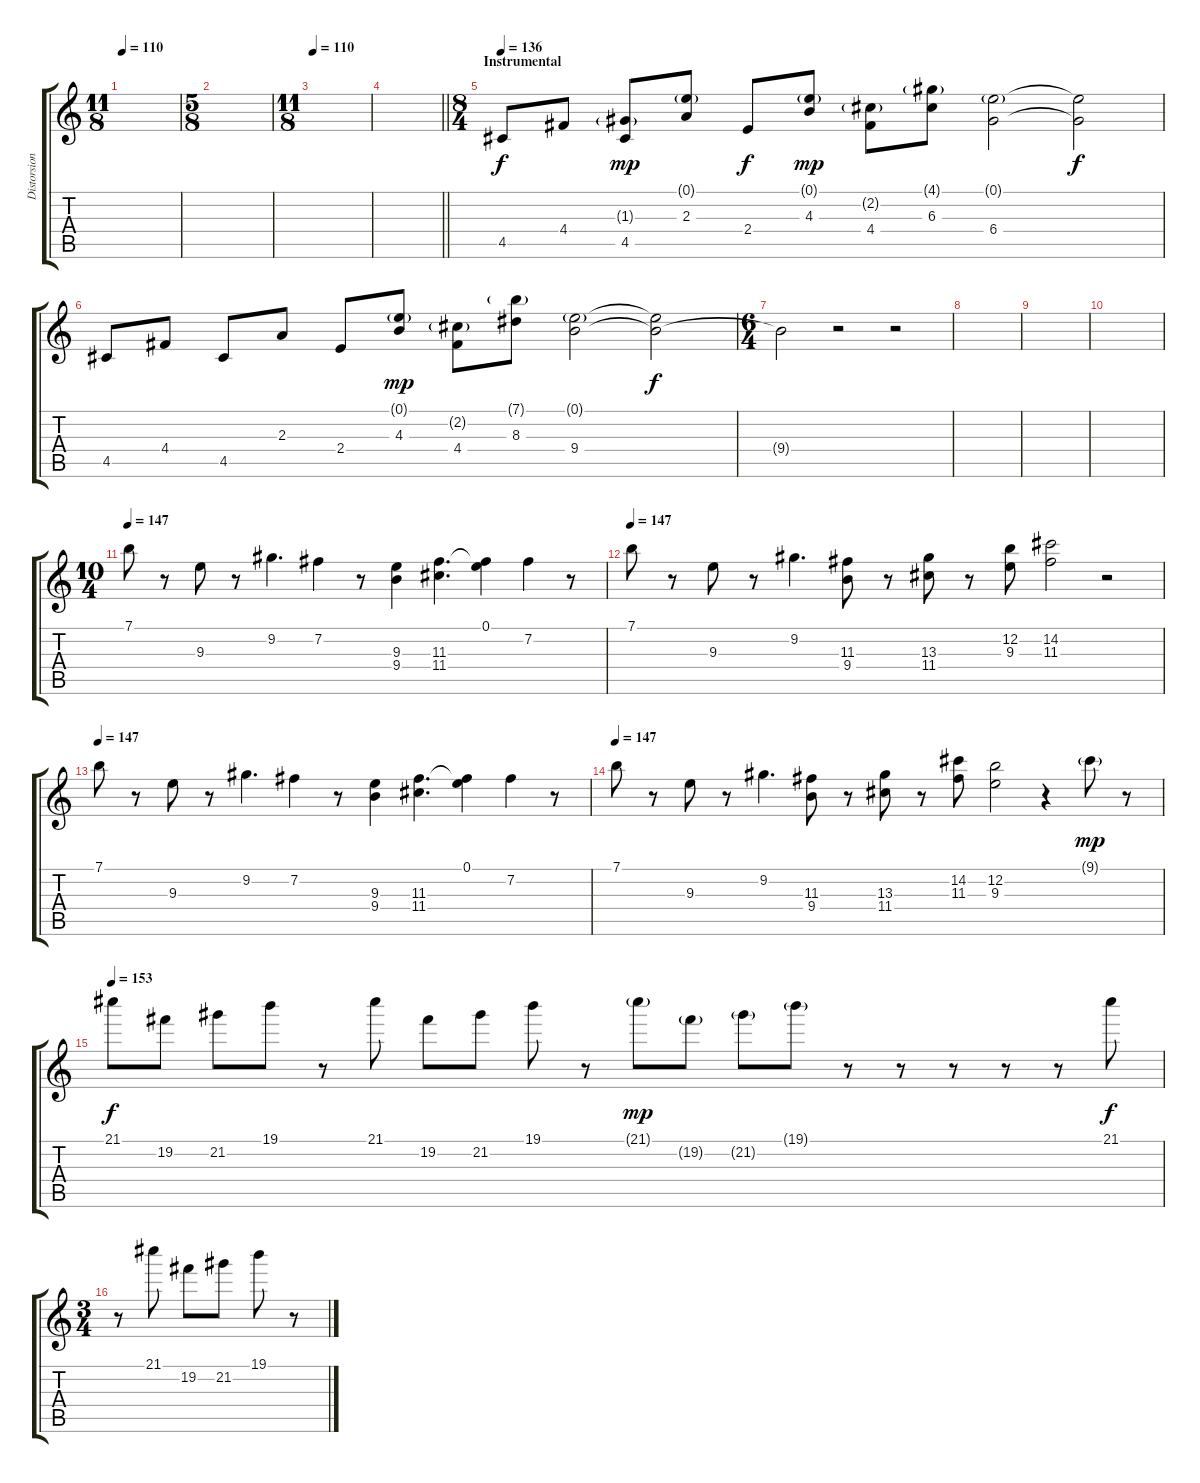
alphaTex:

\track ("Distorsion Guitar" "Distorsion") {instrument overdrivenguitar}
\staff {score tabs}
\tuning (E4 B3 G3 D3 A2 E2) {hide}
\ts (11 8)
\tempo 110
\clef g2
\ks c
|
\ts (5 8)
|
\ts (11 8)
\tempo 110
|
\barLineRight lightlight
|
\ts (8 4)
\section ("" "Instrumental")
\tempo 136
4.5.8 4.4.8 (1.3{g} 4.5).8{dy mp} (0.1{g} 2.3).8 2.4.8{dy f} (0.1{g} 4.3).8{dy mp} (2.2{g} 4.4).8 (4.1{g} 6.3).8 (0.1{g} 6.4).2 (0.1{t} 6.4{t}).2{dy f} |
4.5.8 4.4.8 4.5.8 2.3.8 2.4.8 (0.1{g} 4.3).8{dy mp} (2.2{g} 4.4).8 (7.1{g} 8.3).8 (0.1{g} 9.4).2 (0.1{t} 9.4{t}).2{dy f} |
\ts (6 4)
9.4{t}.2 r.2 r.2 |
|
|
|
\ts (10 4)
\tempo 147
7.1.8 r.8 9.3.8 r.8 9.2.4{d} 7.2.4 r.8 (9.3 9.4).4 (11.3 11.4).4{d} (0.1 11.3{t}).4 7.2.4 r.8 |
\tempo 147
7.1.8 r.8 9.3.8 r.8 9.2.4{d} (11.3 9.4).8 r.8 (13.3 11.4).8 r.8 (12.2 9.3).8 (14.2 11.3).2 r.2 |
\tempo 147
7.1.8 r.8 9.3.8 r.8 9.2.4{d} 7.2.4 r.8 (9.3 9.4).4 (11.3 11.4).4{d} (0.1 11.3{t}).4 7.2.4 r.8 |
\tempo 147
7.1.8 r.8 9.3.8 r.8 9.2.4{d} (11.3 9.4).8 r.8 (13.3 11.4).8 r.8 (14.2 11.3).8 (12.2 9.3).2 r.4 9.1{g}.8{dy mp} r.8 |
\tempo 153
21.1.8{dy f} 19.2.8 21.2.8 19.1.8 r.8 21.1.8 19.2.8 21.2.8 19.1.8 r.8 21.1{g}.8{dy mp} 19.2{g}.8 21.2{g}.8 19.1{g}.8 r.8 r.8 r.8 r.8 r.8 21.1.8{dy f} |
\ts (3 4)
r.8 21.1.8 19.2.8 21.2.8 19.1.8 r.8
